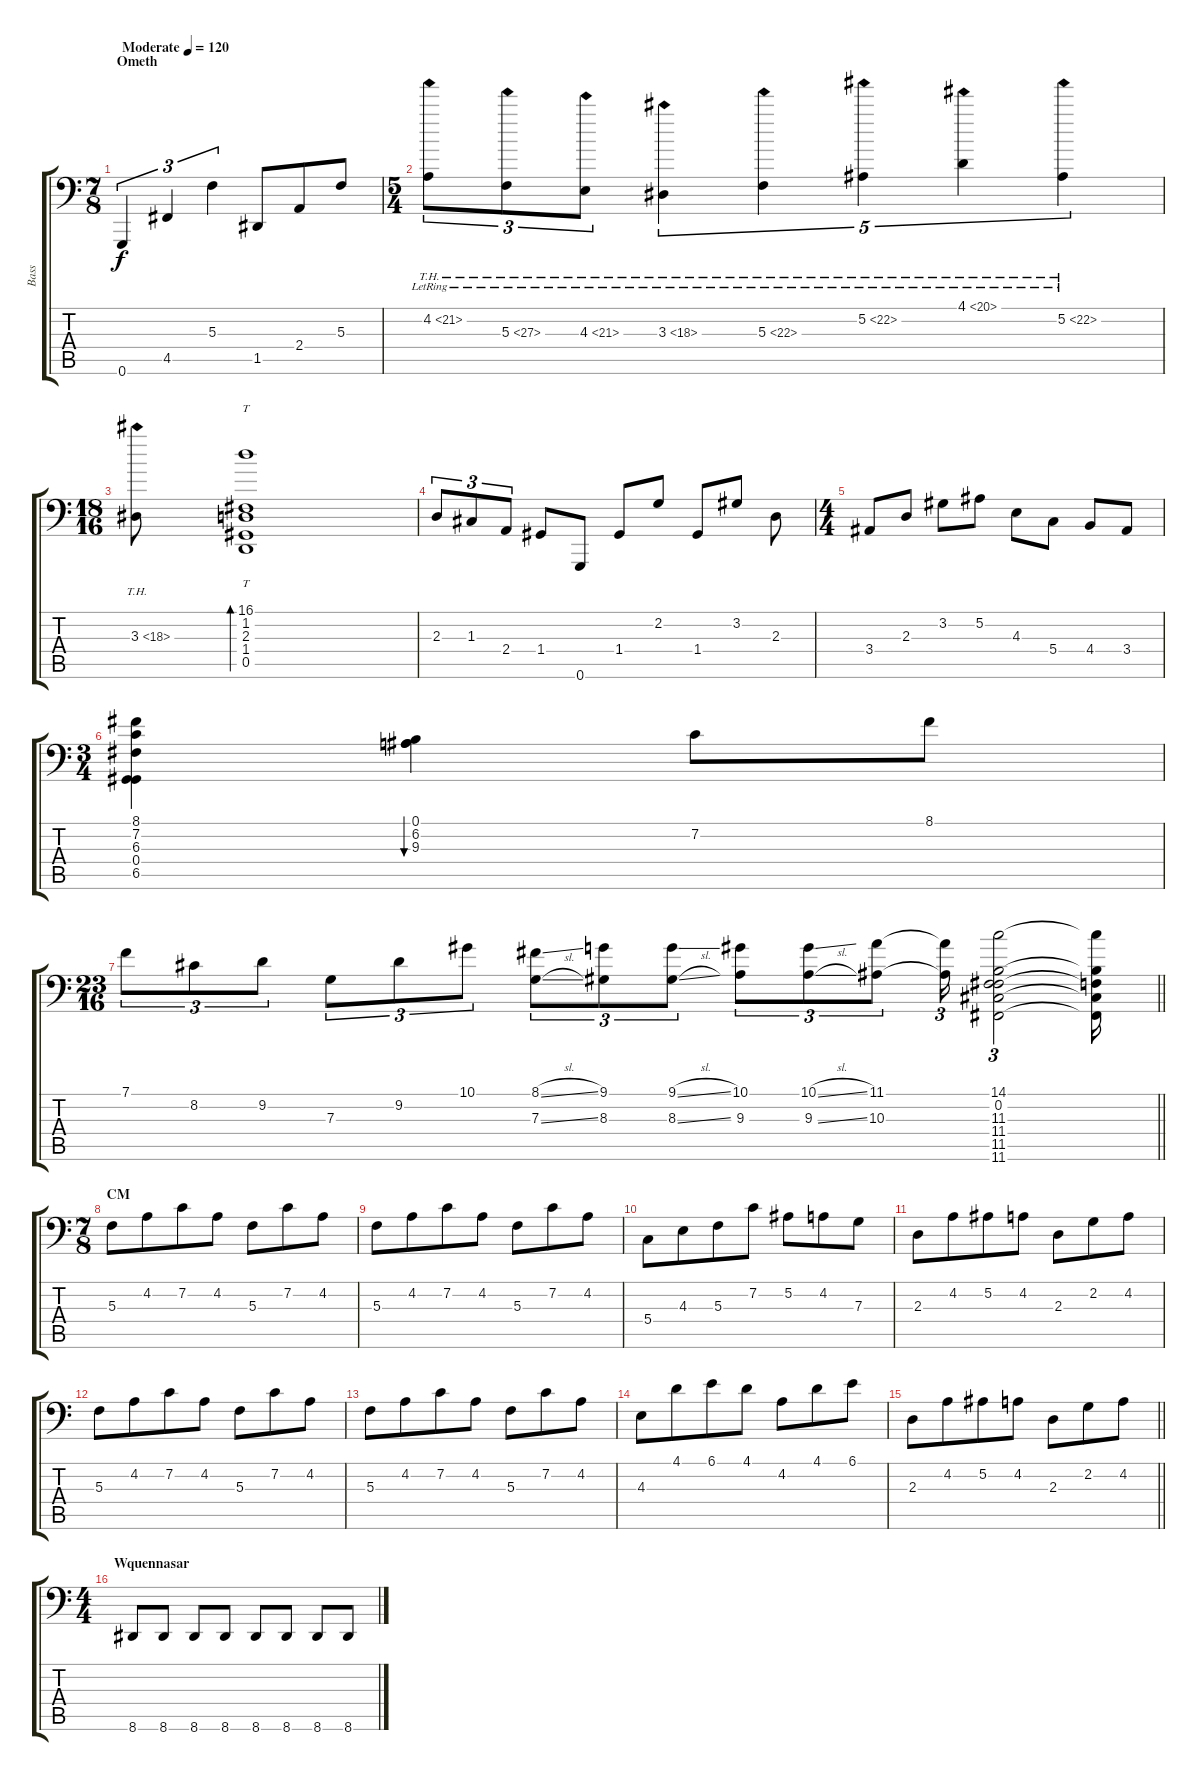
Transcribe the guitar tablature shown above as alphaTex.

\track ("Bass" "Bass") {instrument electricbassfinger}
\staff {score tabs}
\tuning (Bb2 F2 C2 G1 D1 G0) {hide}
\ts (7 8)
\section ("" "Ometh")
\tempo (120 "Moderate")
\clef f4
\ks c
0.6.4{tu (3 2) dy f instrument electricbassfinger} 4.5.4{tu (3 2)} 5.3.4{tu (3 2)} 1.5.8 2.4.8 5.3.8 |
\ts (5 4)
4.2{th 17 lr}.8{tu (3 2)} 5.3{th 22 lr}.8{tu (3 2)} 4.3{th 17 lr}.8{tu (3 2)} 3.3{th 15 lr}.4{tu (5 4)} 5.3{th 17 lr}.4{tu (5 4)} 5.2{th 17 lr}.4{tu (5 4)} 4.1{th 16 lr}.4{tu (5 4)} 5.2{th 17 lr}.4{tu (5 4)} |
\ts (18 16)
3.3{th 15}.8 (16.1 1.2 2.3 1.4 0.5).1{tt bd 480} |
2.3.8{tu (3 2)} 1.3.8{tu (3 2)} 2.4.8{tu (3 2)} 1.4.8 0.6.8 1.4.8 2.2.8 1.4.8 3.2.8 2.3.8 |
\ts (4 4)
3.4.8 2.3.8 3.2.8 5.2.8 4.3.8 5.4.8 4.4.8 3.4.8 |
\ts (3 4)
(8.1 7.2 6.3 0.4 6.5).4 (0.1 6.2 9.3).4{bu 480} 7.2.8 8.1.8 |
\ts (23 16)
\barLineRight lightlight
7.1.8{tu (3 2)} 8.2.8{tu (3 2)} 9.2.8{tu (3 2)} 7.3.8{tu (3 2)} 9.2.8{tu (3 2)} 10.1.8{tu (3 2)} (8.1{sl} 7.3{sl}).8{tu (3 2)} (9.1 8.3).8{tu (3 2)} (9.1{sl} 8.3{sl}).8{tu (3 2)} (10.1 9.3).8{tu (3 2)} (10.1{sl} 9.3{sl}).8{tu (3 2)} (11.1 10.3).8{tu (3 2)} (11.1{t} 10.3{t}).16{tu (3 2)} (14.1 0.2 11.3 11.4 11.5 11.6).2{tu (3 2)} (14.1{t} 0.2{t} 11.3{t} 11.5{t} 11.6{t}).16 |
\ts (7 8)
\section ("" "CM")
5.3.8 4.2.8 7.2.8 4.2.8 5.3.8 7.2.8 4.2.8 |
5.3.8 4.2.8 7.2.8 4.2.8 5.3.8 7.2.8 4.2.8 |
5.4.8 4.3.8 5.3.8 7.2.8 5.2.8 4.2.8 7.3.8 |
2.3.8 4.2.8 5.2.8 4.2.8 2.3.8 2.2.8 4.2.8 |
5.3.8 4.2.8 7.2.8 4.2.8 5.3.8 7.2.8 4.2.8 |
5.3.8 4.2.8 7.2.8 4.2.8 5.3.8 7.2.8 4.2.8 |
4.3.8 4.1.8 6.1.8 4.1.8 4.2.8 4.1.8 6.1.8 |
\barLineRight lightlight
2.3.8 4.2.8 5.2.8 4.2.8 2.3.8 2.2.8 4.2.8 |
\ts (4 4)
\section ("" "Wquennasar")
8.6.8 8.6.8 8.6.8 8.6.8 8.6.8 8.6.8 8.6.8 8.6.8
